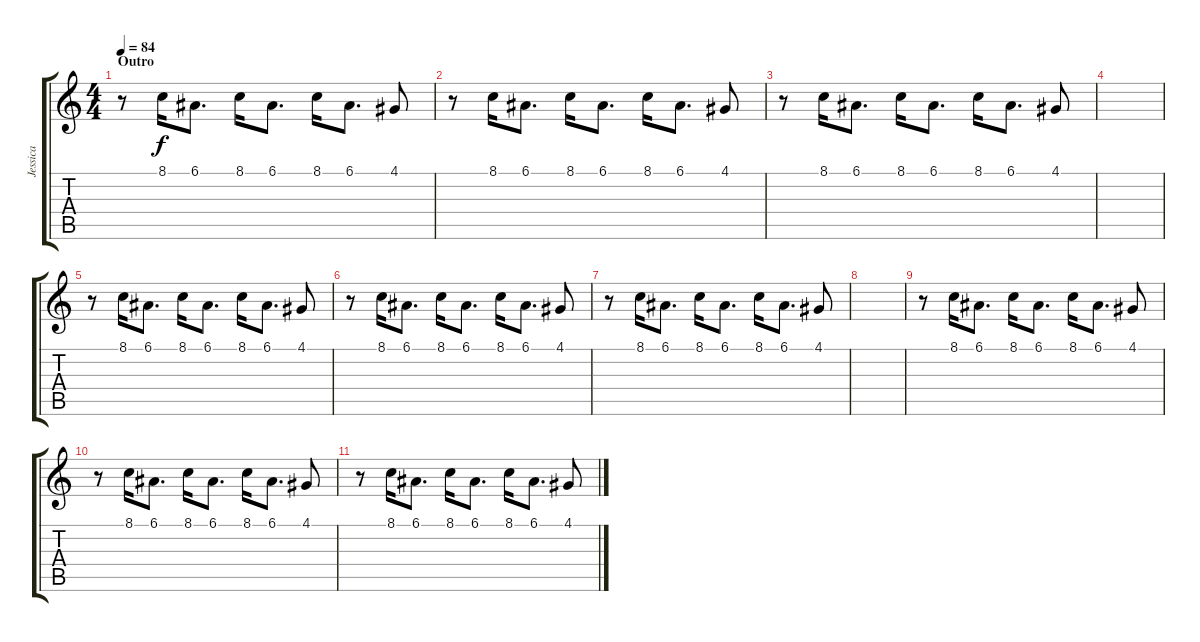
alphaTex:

\track ("Jessica" "Jessica") {instrument oboe}
\staff {score tabs}
\tuning (E4 B3 G3 D3 A2 E2) {hide}
\ts (4 4)
\section ("" "Outro")
\tempo 84
\clef g2
\ks c
r.8{dy f volume 6} 8.1.16 6.1.8{d} 8.1.16 6.1.8{d} 8.1.16 6.1.8{d} 4.1.8 |
r.8 8.1.16 6.1.8{d} 8.1.16 6.1.8{d} 8.1.16 6.1.8{d} 4.1.8 |
r.8 8.1.16 6.1.8{d} 8.1.16 6.1.8{d} 8.1.16 6.1.8{d} 4.1.8 |
|
r.8 8.1.16 6.1.8{d} 8.1.16 6.1.8{d} 8.1.16 6.1.8{d} 4.1.8 |
r.8 8.1.16 6.1.8{d} 8.1.16 6.1.8{d} 8.1.16 6.1.8{d} 4.1.8 |
r.8 8.1.16 6.1.8{d} 8.1.16 6.1.8{d} 8.1.16 6.1.8{d} 4.1.8 |
|
r.8 8.1.16 6.1.8{d} 8.1.16 6.1.8{d} 8.1.16 6.1.8{d} 4.1.8 |
r.8 8.1.16 6.1.8{d} 8.1.16 6.1.8{d} 8.1.16 6.1.8{d} 4.1.8 |
r.8 8.1.16 6.1.8{d} 8.1.16 6.1.8{d} 8.1.16 6.1.8{d} 4.1.8
